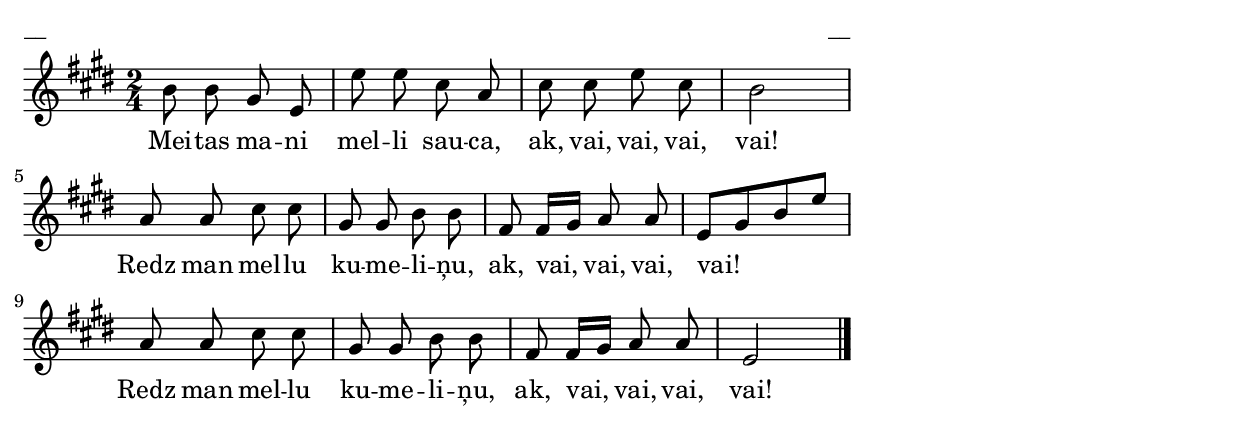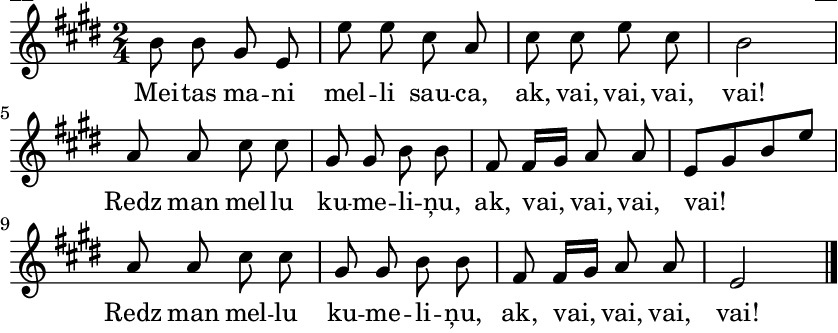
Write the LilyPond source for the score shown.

\version "2.13.18"
#(ly:set-option 'crop #t)

%\header {
%    title = "Meitas mani melli sauca"
%}
% Budēlīši, p.101
\paper {
line-width = 14\cm
left-margin = 0.4\cm
between-system-padding = 0.1\cm
between-system-space = 0.1\cm
}
\layout {
indent = #0
ragged-last = ##f
}


voiceA = \relative c' {
\clef "treble"
\key e \major
\time 2/4
b'8 b gis e | e'8 e cis a | cis8 cis e cis | b2 | 
a8 a cis cis | gis8 gis b b | fis8 fis16[ gis] a8 a | e8[ gis b e] |
a,8 a cis cis | gis8 gis b b | fis8 fis16[ gis] a8 a | e2
\bar "|." 
} 

lyricA = \lyricmode {
Mei -- tas ma -- ni mel -- li sau -- ca, ak, vai, vai, vai, vai! 
Redz man mel -- lu ku -- me -- li -- ņu, ak, vai, vai, vai, vai! 
Redz man mel -- lu ku -- me -- li -- ņu, ak, vai, vai, vai, vai!
}

fullScore = <<
\new Staff {
<<
\new Voice = "voiceA" { \oneVoice \autoBeamOff \voiceA }
\new Lyrics \lyricsto "voiceA" \lyricA
>>
}
>>

\score {
\fullScore
\header { piece = "__" opus = "__" }
}
\markup { \with-color #(x11-color 'white) \sans \smaller "__" }
\score {
\unfoldRepeats
\fullScore
\midi {
\context { \Staff \remove "Staff_performer" }
\context { \Voice \consists "Staff_performer" }
}
}


